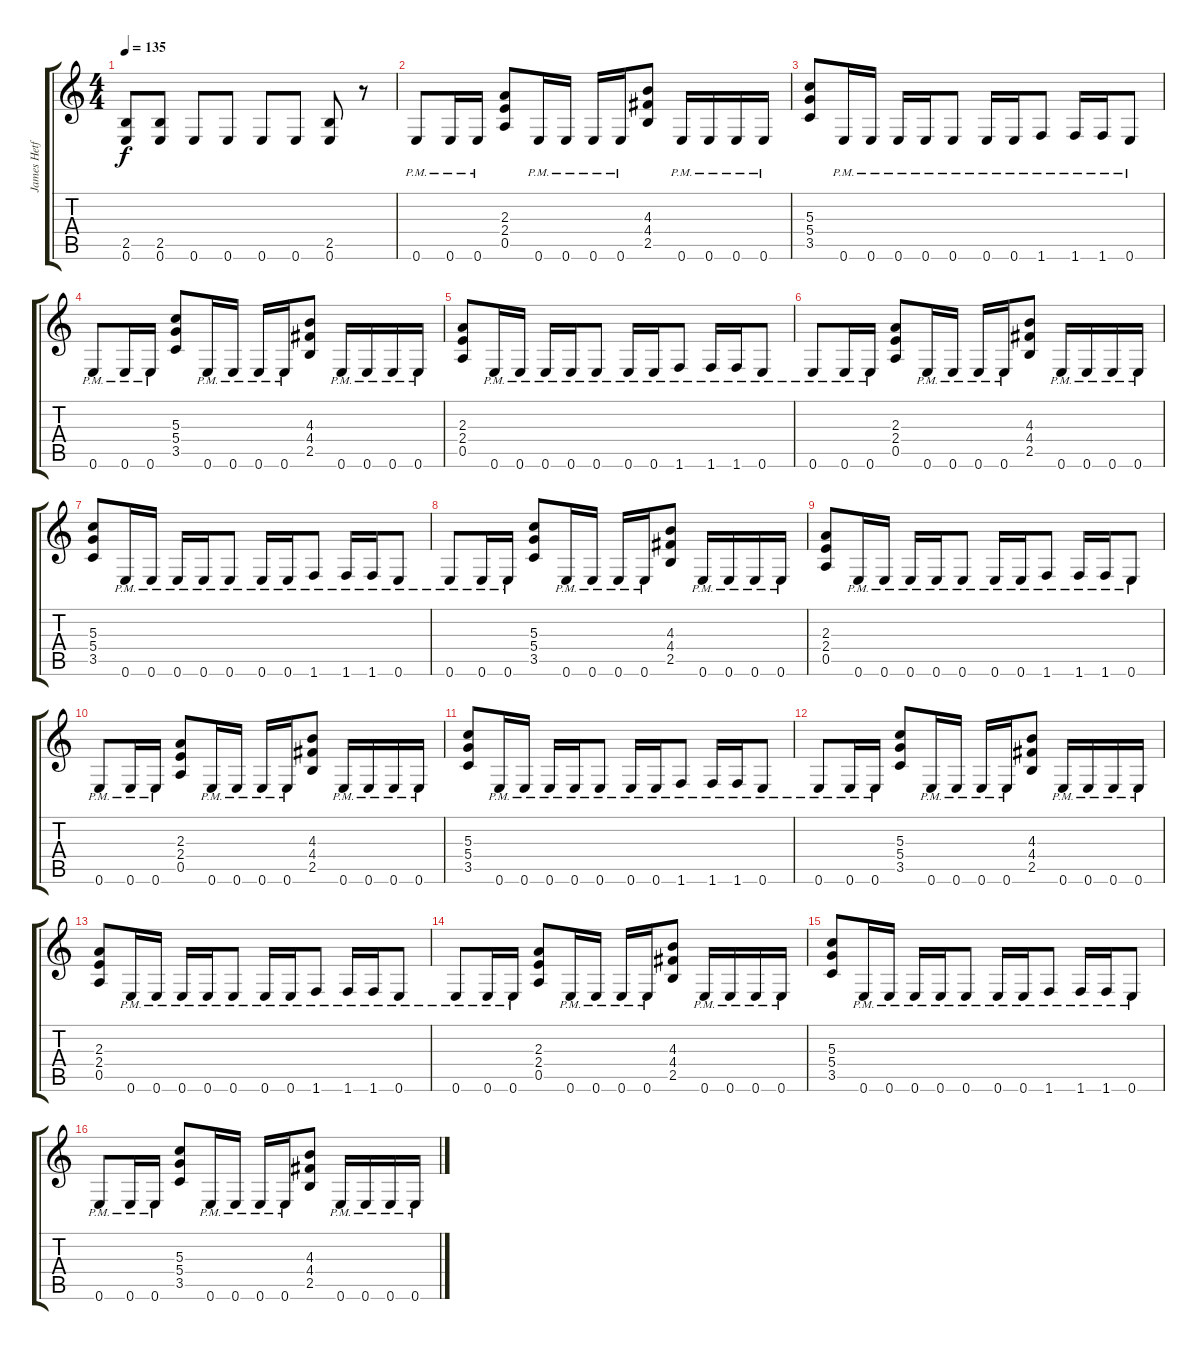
\track ("James Hetfield" "James Hetf") {instrument distortionguitar}
\staff {score tabs}
\tuning (E4 B3 G3 D3 A2 E2) {hide}
\ts (4 4)
\tempo 135
\clef g2
\ks c
(2.5 0.6).8{dy f} (2.5 0.6).8 0.6.8 0.6.8 0.6.8 0.6.8 (2.5 0.6).8 r.8 |
0.6{pm}.8{volume 16 instrument distortionguitar} 0.6{pm}.16 0.6{pm}.16 (2.3 2.4 0.5).8 0.6{pm}.16 0.6{pm}.16 0.6{pm}.16 0.6{pm}.16 (4.3 4.4 2.5).8 0.6{pm}.16 0.6{pm}.16 0.6{pm}.16 0.6{pm}.16 |
(5.3 5.4 3.5).8 0.6{pm}.16 0.6{pm}.16 0.6{pm}.16 0.6{pm}.16 0.6{pm}.8 0.6{pm}.16 0.6{pm}.16 1.6{pm}.8 1.6{pm}.16 1.6{pm}.16 0.6{pm}.8 |
0.6{pm}.8 0.6{pm}.16 0.6{pm}.16 (5.3 5.4 3.5).8 0.6{pm}.16 0.6{pm}.16 0.6{pm}.16 0.6{pm}.16 (4.3 4.4 2.5).8 0.6{pm}.16 0.6{pm}.16 0.6{pm}.16 0.6{pm}.16 |
(2.3 2.4 0.5).8 0.6{pm}.16 0.6{pm}.16 0.6{pm}.16 0.6{pm}.16 0.6{pm}.8 0.6{pm}.16 0.6{pm}.16 1.6{pm}.8 1.6{pm}.16 1.6{pm}.16 0.6{pm}.8 |
0.6{pm}.8 0.6{pm}.16 0.6{pm}.16 (2.3 2.4 0.5).8 0.6{pm}.16 0.6{pm}.16 0.6{pm}.16 0.6{pm}.16 (4.3 4.4 2.5).8 0.6{pm}.16 0.6{pm}.16 0.6{pm}.16 0.6{pm}.16 |
(5.3 5.4 3.5).8 0.6{pm}.16 0.6{pm}.16 0.6{pm}.16 0.6{pm}.16 0.6{pm}.8 0.6{pm}.16 0.6{pm}.16 1.6{pm}.8 1.6{pm}.16 1.6{pm}.16 0.6{pm}.8 |
0.6{pm}.8 0.6{pm}.16 0.6{pm}.16 (5.3 5.4 3.5).8 0.6{pm}.16 0.6{pm}.16 0.6{pm}.16 0.6{pm}.16 (4.3 4.4 2.5).8 0.6{pm}.16 0.6{pm}.16 0.6{pm}.16 0.6{pm}.16 |
(2.3 2.4 0.5).8 0.6{pm}.16 0.6{pm}.16 0.6{pm}.16 0.6{pm}.16 0.6{pm}.8 0.6{pm}.16 0.6{pm}.16 1.6{pm}.8 1.6{pm}.16 1.6{pm}.16 0.6{pm}.8 |
0.6{pm}.8 0.6{pm}.16 0.6{pm}.16 (2.3 2.4 0.5).8 0.6{pm}.16 0.6{pm}.16 0.6{pm}.16 0.6{pm}.16 (4.3 4.4 2.5).8 0.6{pm}.16 0.6{pm}.16 0.6{pm}.16 0.6{pm}.16 |
(5.3 5.4 3.5).8 0.6{pm}.16 0.6{pm}.16 0.6{pm}.16 0.6{pm}.16 0.6{pm}.8 0.6{pm}.16 0.6{pm}.16 1.6{pm}.8 1.6{pm}.16 1.6{pm}.16 0.6{pm}.8 |
0.6{pm}.8 0.6{pm}.16 0.6{pm}.16 (5.3 5.4 3.5).8 0.6{pm}.16 0.6{pm}.16 0.6{pm}.16 0.6{pm}.16 (4.3 4.4 2.5).8 0.6{pm}.16 0.6{pm}.16 0.6{pm}.16 0.6{pm}.16 |
(2.3 2.4 0.5).8 0.6{pm}.16 0.6{pm}.16 0.6{pm}.16 0.6{pm}.16 0.6{pm}.8 0.6{pm}.16 0.6{pm}.16 1.6{pm}.8 1.6{pm}.16 1.6{pm}.16 0.6{pm}.8 |
0.6{pm}.8{volume 16 instrument distortionguitar} 0.6{pm}.16 0.6{pm}.16 (2.3 2.4 0.5).8 0.6{pm}.16 0.6{pm}.16 0.6{pm}.16 0.6{pm}.16 (4.3 4.4 2.5).8 0.6{pm}.16 0.6{pm}.16 0.6{pm}.16 0.6{pm}.16 |
(5.3 5.4 3.5).8 0.6{pm}.16 0.6{pm}.16 0.6{pm}.16 0.6{pm}.16 0.6{pm}.8 0.6{pm}.16 0.6{pm}.16 1.6{pm}.8 1.6{pm}.16 1.6{pm}.16 0.6{pm}.8 |
0.6{pm}.8 0.6{pm}.16 0.6{pm}.16 (5.3 5.4 3.5).8 0.6{pm}.16 0.6{pm}.16 0.6{pm}.16 0.6{pm}.16 (4.3 4.4 2.5).8 0.6{pm}.16 0.6{pm}.16 0.6{pm}.16 0.6{pm}.16
